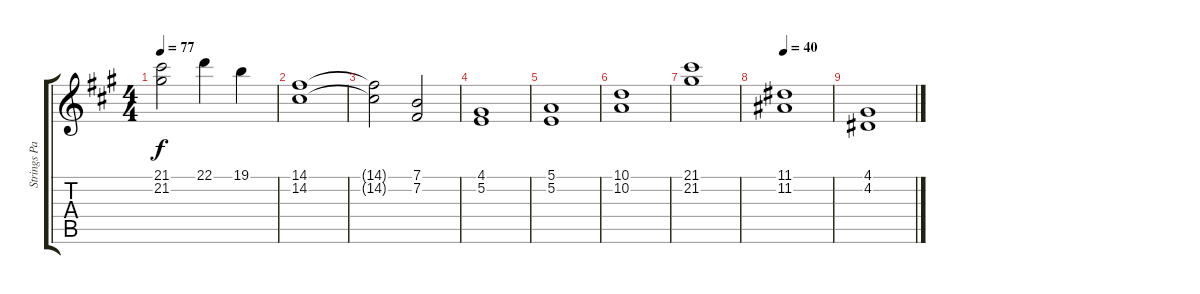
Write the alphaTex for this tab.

\track ("Strings Pad" "Strings Pa") {instrument stringensemble2}
\staff {score tabs}
\tuning (E4 B3 G3 D3 A2 E2) {hide}
\ts (4 4)
\tempo 77
\clef g2
\ks f#minor
(21.1 21.2).2{dy f} 22.1.4 19.1.4 |
(14.1 14.2).1 |
(14.1{t} 14.2{t}).2 (7.1 7.2).2 |
(4.1 5.2).1 |
(5.1 5.2).1 |
(10.1 10.2).1 |
(21.1 21.2).1 |
\tempo 40
(11.1 11.2).1 |
(4.1 4.2).1
